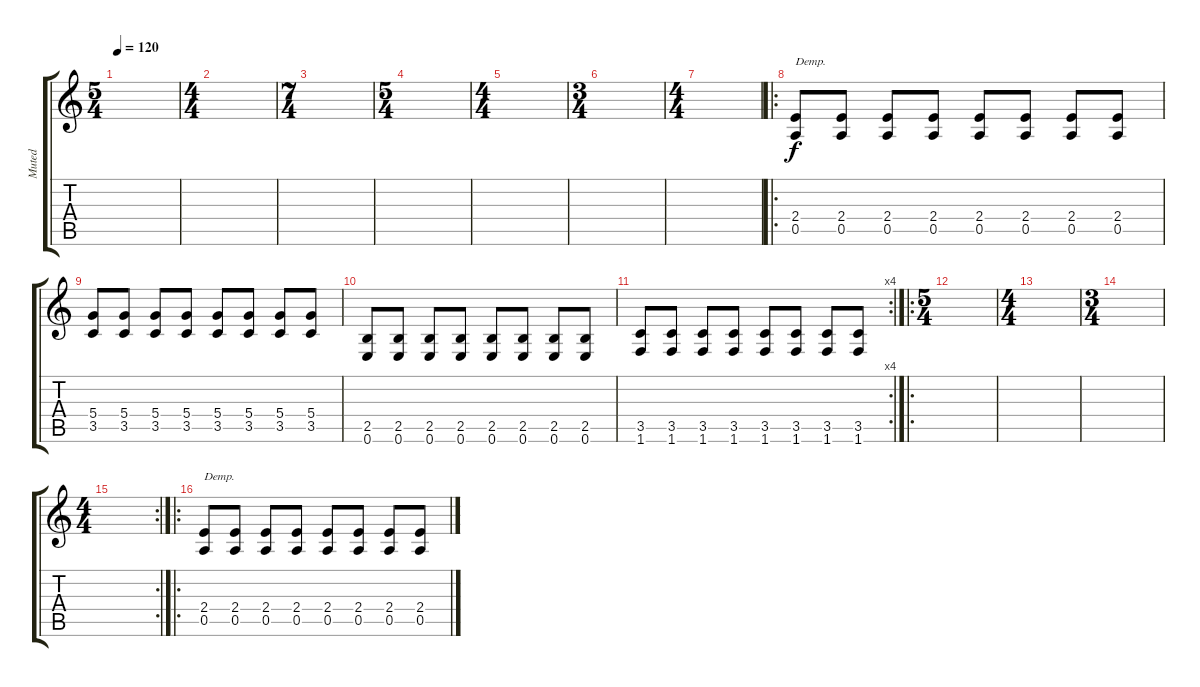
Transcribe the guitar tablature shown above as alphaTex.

\track ("Muted" "Muted") {instrument electricguitarmuted}
\staff {score tabs}
\tuning (E4 B3 G3 D3 A2 E2) {hide}
\ts (5 4)
\tempo 120
\clef g2
\ks c
|
\ts (4 4)
|
\ts (7 4)
|
\ts (5 4)
|
\ts (4 4)
|
\ts (3 4)
|
\ts (4 4)
|
\ro
(2.4 0.5).8{txt "Demp."} (2.4 0.5).8 (2.4 0.5).8 (2.4 0.5).8 (2.4 0.5).8 (2.4 0.5).8 (2.4 0.5).8 (2.4 0.5).8 |
(5.4 3.5).8 (5.4 3.5).8 (5.4 3.5).8 (5.4 3.5).8 (5.4 3.5).8 (5.4 3.5).8 (5.4 3.5).8 (5.4 3.5).8 |
(2.5 0.6).8 (2.5 0.6).8 (2.5 0.6).8 (2.5 0.6).8 (2.5 0.6).8 (2.5 0.6).8 (2.5 0.6).8 (2.5 0.6).8 |
\rc 4
(3.5 1.6).8 (3.5 1.6).8 (3.5 1.6).8 (3.5 1.6).8 (3.5 1.6).8 (3.5 1.6).8 (3.5 1.6).8 (3.5 1.6).8 |
\ro
\ts (5 4)
|
\ts (4 4)
|
\ts (3 4)
|
\rc 2
\ts (4 4)
|
\ro
(2.4 0.5).8{txt "Demp."} (2.4 0.5).8 (2.4 0.5).8 (2.4 0.5).8 (2.4 0.5).8 (2.4 0.5).8 (2.4 0.5).8 (2.4 0.5).8
